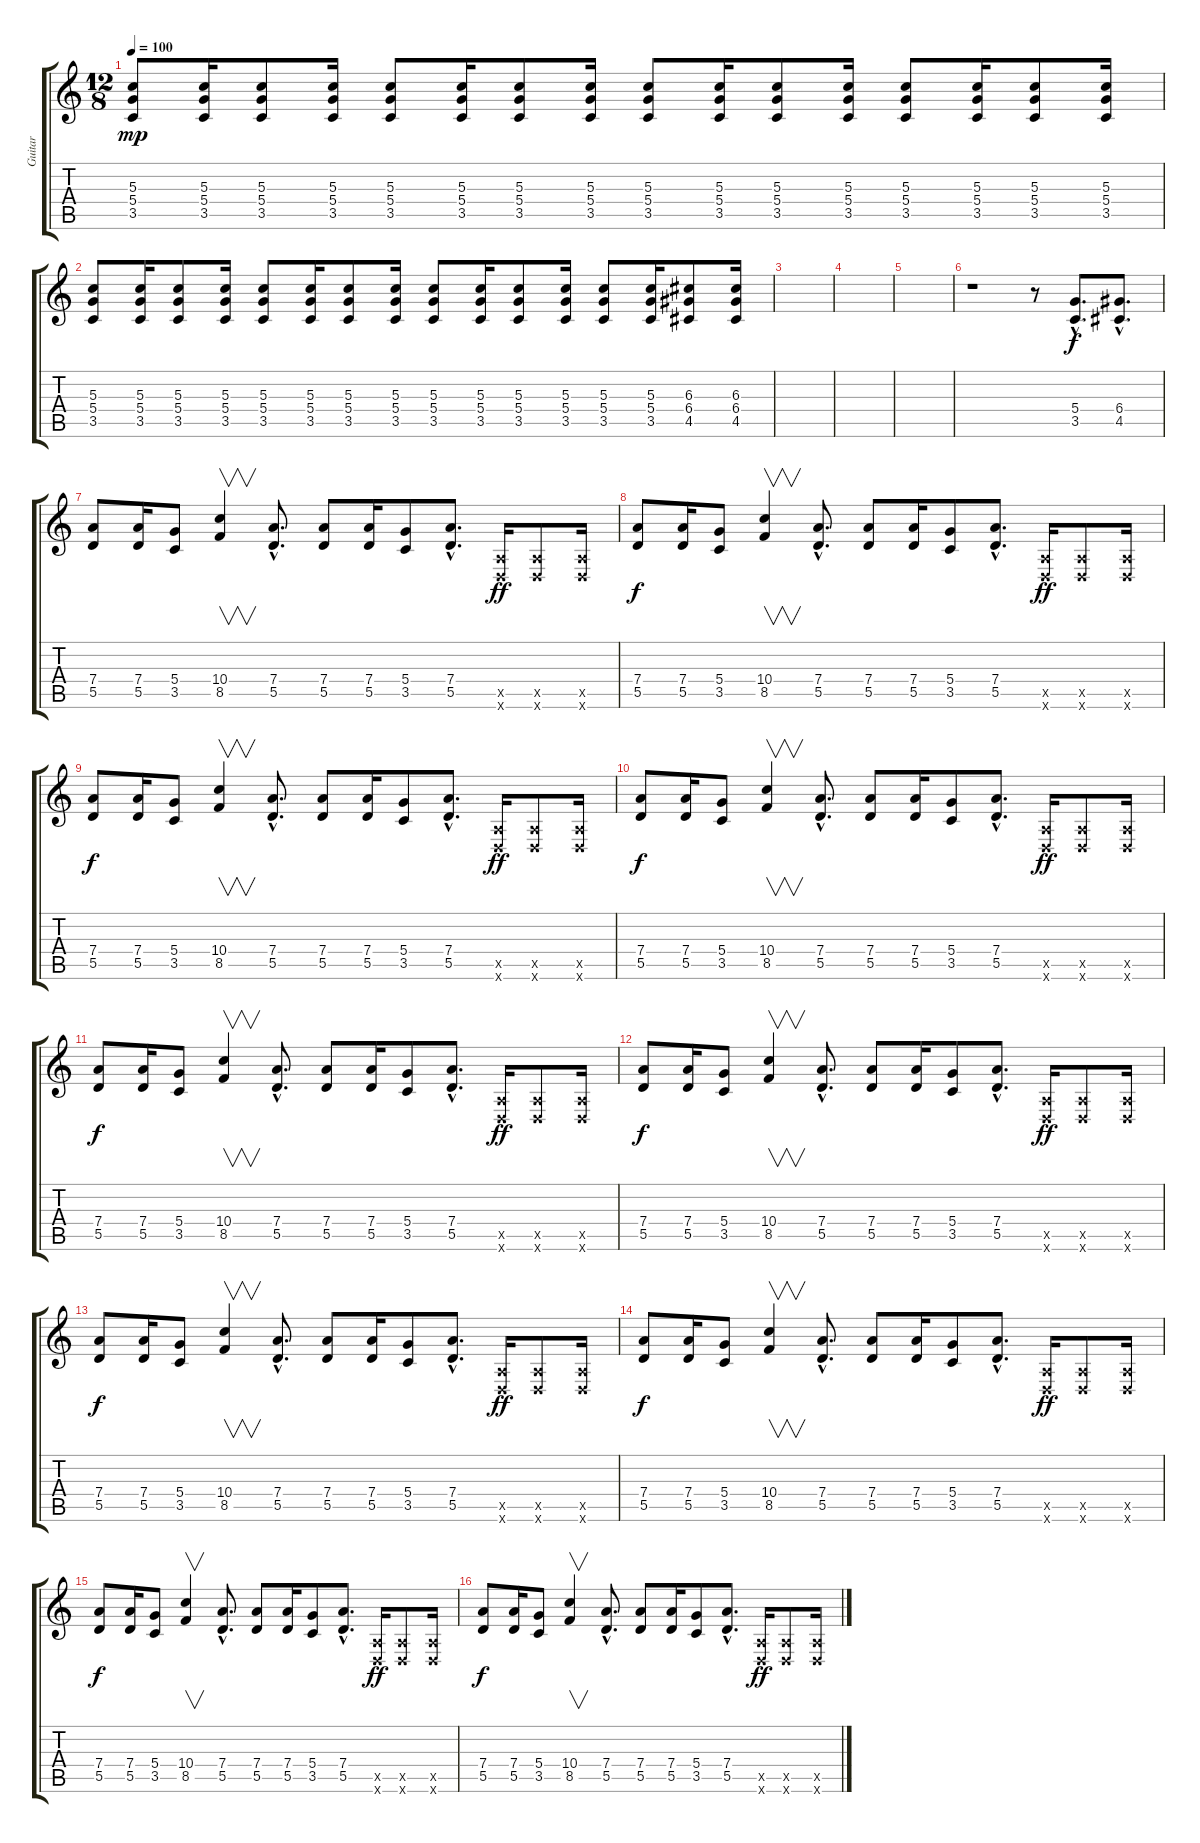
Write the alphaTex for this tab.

\track ("Guitar" "Guitar") {instrument overdrivenguitar}
\staff {score tabs}
\tuning (E4 B3 G3 D3 A2 D2) {hide}
\ts (12 8)
\tempo 100
\clef g2
\ks c
(5.3 5.4 3.5).8{dy mp} (5.3 5.4 3.5).16 (5.3 5.4 3.5).8 (5.3 5.4 3.5).16 (5.3 5.4 3.5).8 (5.3 5.4 3.5).16 (5.3 5.4 3.5).8 (5.3 5.4 3.5).16 (5.3 5.4 3.5).8 (5.3 5.4 3.5).16 (5.3 5.4 3.5).8 (5.3 5.4 3.5).16 (5.3 5.4 3.5).8 (5.3 5.4 3.5).16 (5.3 5.4 3.5).8 (5.3 5.4 3.5).16 |
(5.3 5.4 3.5).8 (5.3 5.4 3.5).16 (5.3 5.4 3.5).8 (5.3 5.4 3.5).16 (5.3 5.4 3.5).8 (5.3 5.4 3.5).16 (5.3 5.4 3.5).8 (5.3 5.4 3.5).16 (5.3 5.4 3.5).8 (5.3 5.4 3.5).16 (5.3 5.4 3.5).8 (5.3 5.4 3.5).16 (5.3 5.4 3.5).8 (5.3 5.4 3.5).16 (6.3 6.4 4.5).8 (6.3 6.4 4.5).16 |
|
|
|
r.1 r.8 (5.4{hac} 3.5{hac}).8{d dy f} (6.4{hac} 4.5{hac}).8{d} |
(7.4 5.5).8 (7.4 5.5).16 (5.4 3.5).8 (10.4 8.5).4{v} (7.4{hac} 5.5{hac}).8{d} (7.4 5.5).8 (7.4 5.5).16 (5.4 3.5).8 (7.4{hac} 5.5{hac}).8{d} (0.5{x} 0.6{x}).16{dy ff} (0.5{x} 0.6{x}).8 (0.5{x} 0.6{x}).16 |
(7.4 5.5).8{dy f} (7.4 5.5).16 (5.4 3.5).8 (10.4 8.5).4{v} (7.4{hac} 5.5{hac}).8{d} (7.4 5.5).8 (7.4 5.5).16 (5.4 3.5).8 (7.4{hac} 5.5{hac}).8{d} (0.5{x} 0.6{x}).16{dy ff} (0.5{x} 0.6{x}).8 (0.5{x} 0.6{x}).16 |
(7.4 5.5).8{dy f} (7.4 5.5).16 (5.4 3.5).8 (10.4 8.5).4{v} (7.4{hac} 5.5{hac}).8{d} (7.4 5.5).8 (7.4 5.5).16 (5.4 3.5).8 (7.4{hac} 5.5{hac}).8{d} (0.5{x} 0.6{x}).16{dy ff} (0.5{x} 0.6{x}).8 (0.5{x} 0.6{x}).16 |
(7.4 5.5).8{dy f} (7.4 5.5).16 (5.4 3.5).8 (10.4 8.5).4{v} (7.4{hac} 5.5{hac}).8{d} (7.4 5.5).8 (7.4 5.5).16 (5.4 3.5).8 (7.4{hac} 5.5{hac}).8{d} (0.5{x} 0.6{x}).16{dy ff} (0.5{x} 0.6{x}).8 (0.5{x} 0.6{x}).16 |
(7.4 5.5).8{dy f} (7.4 5.5).16 (5.4 3.5).8 (10.4 8.5).4{v} (7.4{hac} 5.5{hac}).8{d} (7.4 5.5).8 (7.4 5.5).16 (5.4 3.5).8 (7.4{hac} 5.5{hac}).8{d} (0.5{x} 0.6{x}).16{dy ff} (0.5{x} 0.6{x}).8 (0.5{x} 0.6{x}).16 |
(7.4 5.5).8{dy f} (7.4 5.5).16 (5.4 3.5).8 (10.4 8.5).4{v} (7.4{hac} 5.5{hac}).8{d} (7.4 5.5).8 (7.4 5.5).16 (5.4 3.5).8 (7.4{hac} 5.5{hac}).8{d} (0.5{x} 0.6{x}).16{dy ff} (0.5{x} 0.6{x}).8 (0.5{x} 0.6{x}).16 |
(7.4 5.5).8{dy f} (7.4 5.5).16 (5.4 3.5).8 (10.4 8.5).4{v} (7.4{hac} 5.5{hac}).8{d} (7.4 5.5).8 (7.4 5.5).16 (5.4 3.5).8 (7.4{hac} 5.5{hac}).8{d} (0.5{x} 0.6{x}).16{dy ff} (0.5{x} 0.6{x}).8 (0.5{x} 0.6{x}).16 |
(7.4 5.5).8{dy f} (7.4 5.5).16 (5.4 3.5).8 (10.4 8.5).4{v} (7.4{hac} 5.5{hac}).8{d} (7.4 5.5).8 (7.4 5.5).16 (5.4 3.5).8 (7.4{hac} 5.5{hac}).8{d} (0.5{x} 0.6{x}).16{dy ff} (0.5{x} 0.6{x}).8 (0.5{x} 0.6{x}).16 |
(7.4 5.5).8{dy f} (7.4 5.5).16 (5.4 3.5).8 (10.4 8.5).4{v} (7.4{hac} 5.5{hac}).8{d} (7.4 5.5).8 (7.4 5.5).16 (5.4 3.5).8 (7.4{hac} 5.5{hac}).8{d} (0.5{x} 0.6{x}).16{dy ff} (0.5{x} 0.6{x}).8 (0.5{x} 0.6{x}).16 |
(7.4 5.5).8{dy f} (7.4 5.5).16 (5.4 3.5).8 (10.4 8.5).4{v} (7.4{hac} 5.5{hac}).8{d} (7.4 5.5).8 (7.4 5.5).16 (5.4 3.5).8 (7.4{hac} 5.5{hac}).8{d} (0.5{x} 0.6{x}).16{dy ff} (0.5{x} 0.6{x}).8 (0.5{x} 0.6{x}).16
